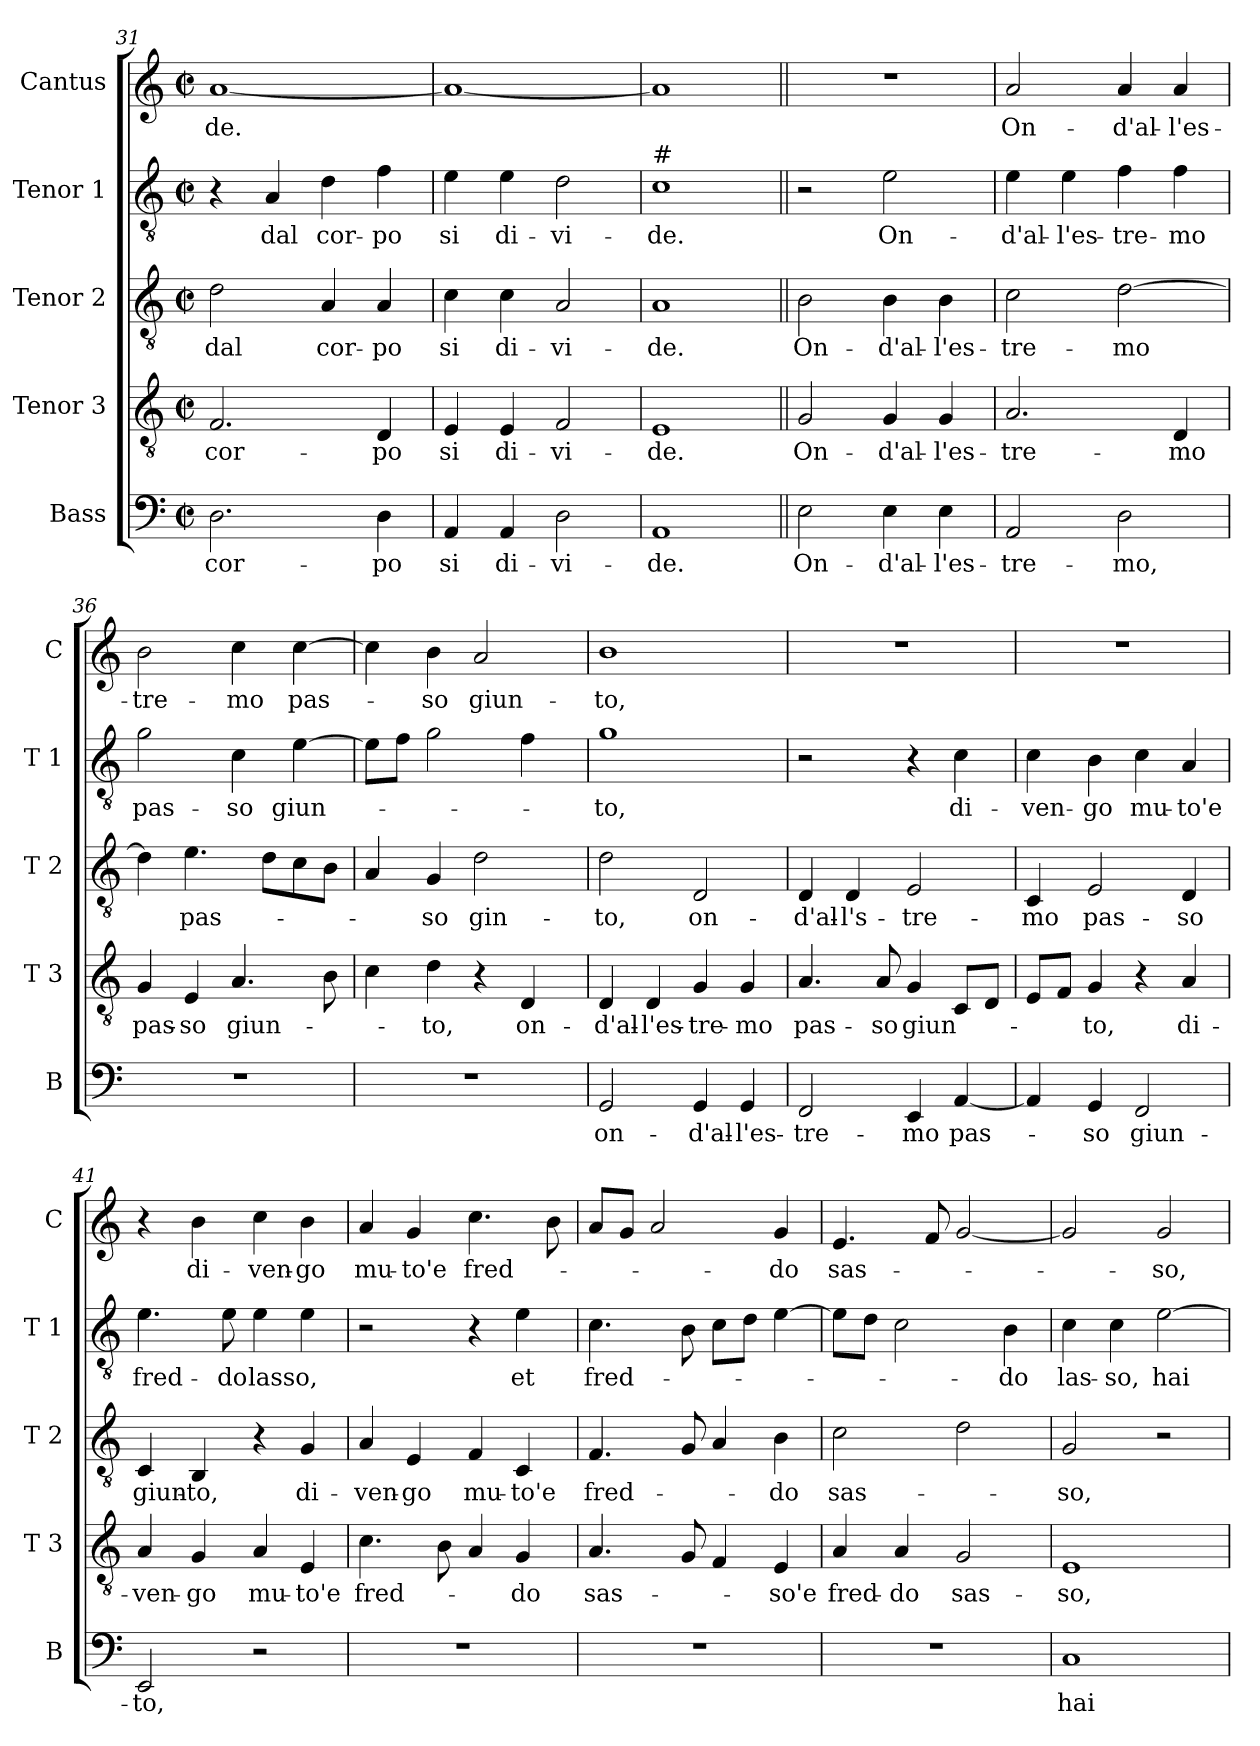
**kern	**text	**kern	**text	**kern	**text	**kern	**text	**kern	**text
*part5	*part5	*part4	*part4	*part3	*part3	*part2	*part2	*part1	*part1
*staff5	*staff5	*staff4	*staff4	*staff3	*staff3	*staff2	*staff2	*staff1	*staff1
*I"Bass	*	*I"Tenor 3	*	*I"Tenor 2	*	*I"Tenor 1	*	*I"Cantus	*
*I'B	*	*I'T 3	*	*I'T 2	*	*I'T 1	*	*I'C	*
*clefF4	*	*clefGv2	*	*clefGv2	*	*clefGv2	*	*clefG2	*
*k[]	*	*k[]	*	*k[]	*	*k[]	*	*k[]	*
*C:	*	*C:	*	*C:	*	*C:	*	*C:	*
*M2/2	*	*M2/2	*	*M2/2	*	*M2/2	*	*M2/2	*
*met(c|)	*	*met(c|)	*	*met(c|)	*	*met(c|)	*	*met(c|)	*
=31	=31	=31	=31	=31	=31	=31	=31	=31	=31
2.D\	cor-	2.F/	cor-	2d\	dal	4r	.	[1a	-de.
.	.	.	.	.	.	4A/	dal	.	.
.	.	.	.	4A/	cor-	4d\	cor-	.	.
4D\	-po	4D/	-po	4A/	-po	4f\	-po	.	.
=32	=32	=32	=32	=32	=32	=32	=32	=32	=32
4AA/	si	4E/	si	4c\	si	4e\	si	1a_	.
4AA/	di-	4E/	di-	4c\	di-	4e\	di-	.	.
2D\	-vi-	2F/	-vi-	2A/	-vi-	2d\	-vi-	.	.
=33	=33	=33	=33	=33	=33	=33	=33	=33	=33
!	!	!	!	!	!	!LO:TX:a:t=#	!	!	!
1AA	-de.	1E	-de.	1A	-de.	1c	-de.	1a]	.
!!LO:LB:g=z
=34||	=34||	=34||	=34||	=34||	=34||	=34||	=34||	=34||	=34||
2E\	On-	2G/	On-	2B\	On-	2r	.	1r	.
4E\	-d'al-	4G/	-d'al-	4B\	-d'al-	2e\	On-	.	.
4E\	-l'es-	4G/	-l'es-	4B\	-l'es-	.	.	.	.
=35	=35	=35	=35	=35	=35	=35	=35	=35	=35
2AA/	-tre-	2.A/	-tre-	2c\	-tre-	4e\	-d'al-	2a/	On-
.	.	.	.	.	.	4e\	-l'es-	.	.
2D\	-mo,	.	.	[2d\	-mo	4f\	-tre-	4a/	-d'al-
.	.	4D/	-mo	.	.	4f\	-mo	4a/	-l'es-
=36	=36	=36	=36	=36	=36	=36	=36	=36	=36
1r	.	4G/	pas-	4d\]	.	2g\	pas-	2b\	-tre-
.	.	4E/	-so	4.e\	pas-	.	.	.	.
.	.	4.A/	giun-	.	.	4c\	-so	4cc\	-mo
.	.	.	.	8d\L	.	.	.	.	.
.	.	.	.	8c\	.	[4e\	giun-	[4cc\	pas-
.	.	8B\	.	8B\J	.	.	.	.	.
=37	=37	=37	=37	=37	=37	=37	=37	=37	=37
1r	.	4c\	.	4A/	.	8e\L]	.	4cc\]	.
.	.	.	.	.	.	8f\J	.	.	.
.	.	4d\	-to,	4G/	-so	2g\	.	4b\	-so
.	.	4r	.	2d\	gin-	.	.	2a/	giun-
.	.	4D/	on-	.	.	4f\	.	.	.
=38	=38	=38	=38	=38	=38	=38	=38	=38	=38
2GG/	on-	4D/	-d'al-	2d\	-to,	1g	-to,	1b	-to,
.	.	4D/	-l'es-	.	.	.	.	.	.
4GG/	-d'al-	4G/	-tre-	2D/	on-	.	.	.	.
4GG/	-l'es-	4G/	-mo	.	.	.	.	.	.
!!LO:LB:g=z
=39	=39	=39	=39	=39	=39	=39	=39	=39	=39
2FF/	-tre-	4.A/	pas-	4D/	-d'al-	2r	.	1r	.
.	.	.	.	4D/	-l's-	.	.	.	.
.	.	8A/	-so	.	.	.	.	.	.
4EE/	-mo	4G/	giun-	2E/	-tre-	4r	.	.	.
[4AA/	pas-	8C/L	.	.	.	4c\	di-	.	.
.	.	8D/J	.	.	.	.	.	.	.
=40	=40	=40	=40	=40	=40	=40	=40	=40	=40
4AA/]	.	8E/L	.	4C/	-mo	4c\	-ven-	1r	.
.	.	8F/J	.	.	.	.	.	.	.
4GG/	-so	4G/	-to,	2E/	pas-	4B\	-go	.	.
2FF/	giun-	4r	.	.	.	4c\	mu-	.	.
.	.	4A/	di-	4D/	-so	4A/	-to'e	.	.
=41	=41	=41	=41	=41	=41	=41	=41	=41	=41
2EE/	-to,	4A/	-ven-	4C/	giun-	4.e\	fred-	4r	.
.	.	4G/	-go	4BB/	-to,	.	.	4b\	di-
.	.	.	.	.	.	8e\	-do	.	.
2r	.	4A/	mu-	4r	.	4e\	lasso,	4cc\	-ven-
.	.	4E/	-to'e	4G/	di-	4e\	.	4b\	-go
=42	=42	=42	=42	=42	=42	=42	=42	=42	=42
1r	.	4.c\	fred-	4A/	-ven-	2r	.	4a/	mu-
.	.	.	.	4E/	-go	.	.	4g/	-to'e
.	.	8B\	.	.	.	.	.	.	.
.	.	4A/	.	4F/	mu-	4r	.	4.cc\	fred-
.	.	4G/	-do	4C/	-to'e	4e\	et	.	.
.	.	.	.	.	.	.	.	8b\	.
=43	=43	=43	=43	=43	=43	=43	=43	=43	=43
1r	.	4.A/	sas-	4.F/	fred-	4.c\	fred-	8a/L	.
.	.	.	.	.	.	.	.	8g/J	.
.	.	.	.	.	.	.	.	2a/	.
.	.	8G/	.	8G/	.	8B\	.	.	.
.	.	4F/	.	4A/	.	8c\L	.	.	.
.	.	.	.	.	.	8d\J	.	.	.
.	.	4E/	-so'e	4B\	-do	[4e\	.	4g/	-do
!!LO:PB:g=z
=44	=44	=44	=44	=44	=44	=44	=44	=44	=44
1r	.	4A/	fred-	2c\	sas-	8e\L]	.	4.e/	sas-
.	.	.	.	.	.	8d\J	.	.	.
.	.	4A/	-do	.	.	2c\	.	.	.
.	.	.	.	.	.	.	.	8f/	.
.	.	2G/	sas-	2d\	.	.	.	[2g/	.
.	.	.	.	.	.	4B\	-do	.	.
=45	=45	=45	=45	=45	=45	=45	=45	=45	=45
1C	hai-	1E	-so,	2G/	-so,	4c\	las-	2g/]	.
.	.	.	.	.	.	4c\	-so,	.	.
.	.	.	.	2r	.	[2e\	hai	2g/	-so,
=	=	=	=	=	=	=	=	=	=
*-	*-	*-	*-	*-	*-	*-	*-	*-	*-
